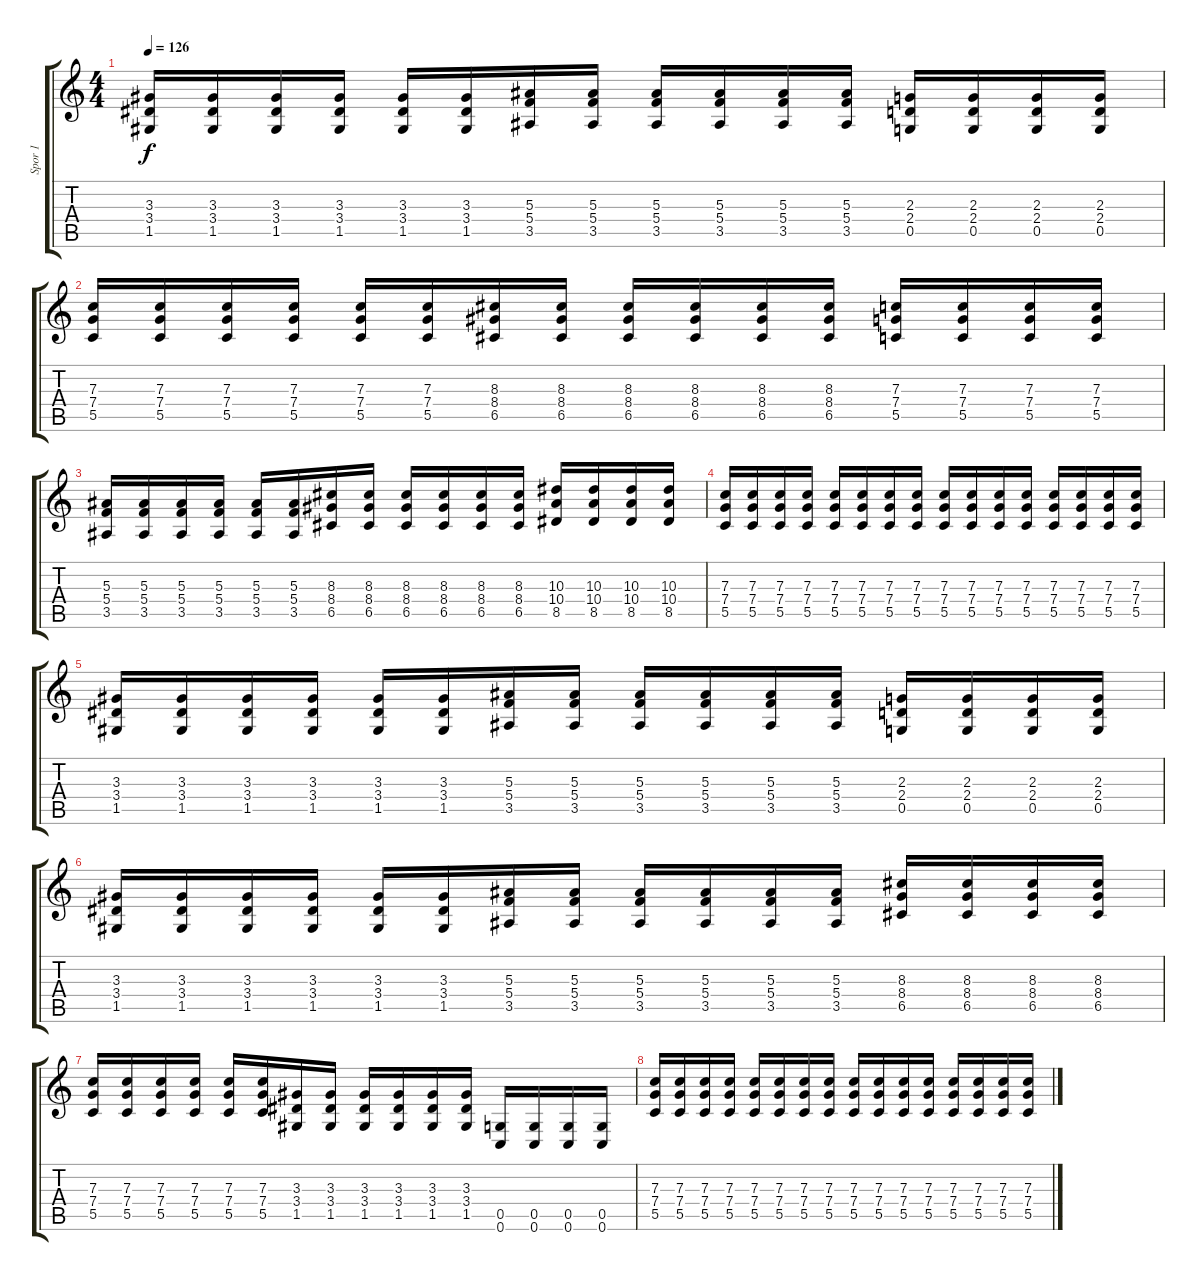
\track ("Spor 1" "Spor 1") {instrument distortionguitar}
\staff {score tabs}
\tuning (D4 A3 F3 C3 G2 C2) {hide}
\ts (4 4)
\tempo 126
\clef g2
\ks c
(3.3 3.4 1.5).16{dy f} (3.3 3.4 1.5).16 (3.3 3.4 1.5).16 (3.3 3.4 1.5).16 (3.3 3.4 1.5).16 (3.3 3.4 1.5).16 (5.3 5.4 3.5).16 (5.3 5.4 3.5).16 (5.3 5.4 3.5).16 (5.3 5.4 3.5).16 (5.3 5.4 3.5).16 (5.3 5.4 3.5).16 (2.3 2.4 0.5).16 (2.3 2.4 0.5).16 (2.3 2.4 0.5).16 (2.3 2.4 0.5).16 |
(7.3 7.4 5.5).16 (7.3 7.4 5.5).16 (7.3 7.4 5.5).16 (7.3 7.4 5.5).16 (7.3 7.4 5.5).16 (7.3 7.4 5.5).16 (8.3 8.4 6.5).16 (8.3 8.4 6.5).16 (8.3 8.4 6.5).16 (8.3 8.4 6.5).16 (8.3 8.4 6.5).16 (8.3 8.4 6.5).16 (7.3 7.4 5.5).16 (7.3 7.4 5.5).16 (7.3 7.4 5.5).16 (7.3 7.4 5.5).16 |
(5.3 5.4 3.5).16 (5.3 5.4 3.5).16 (5.3 5.4 3.5).16 (5.3 5.4 3.5).16 (5.3 5.4 3.5).16 (5.3 5.4 3.5).16 (8.3 8.4 6.5).16 (8.3 8.4 6.5).16 (8.3 8.4 6.5).16 (8.3 8.4 6.5).16 (8.3 8.4 6.5).16 (8.3 8.4 6.5).16 (10.3 10.4 8.5).16 (10.3 10.4 8.5).16 (10.3 10.4 8.5).16 (10.3 10.4 8.5).16 |
(7.3 7.4 5.5).16 (7.3 7.4 5.5).16 (7.3 7.4 5.5).16 (7.3 7.4 5.5).16 (7.3 7.4 5.5).16 (7.3 7.4 5.5).16 (7.3 7.4 5.5).16 (7.3 7.4 5.5).16 (7.3 7.4 5.5).16 (7.3 7.4 5.5).16 (7.3 7.4 5.5).16 (7.3 7.4 5.5).16 (7.3 7.4 5.5).16 (7.3 7.4 5.5).16 (7.3 7.4 5.5).16 (7.3 7.4 5.5).16 |
(3.3 3.4 1.5).16 (3.3 3.4 1.5).16 (3.3 3.4 1.5).16 (3.3 3.4 1.5).16 (3.3 3.4 1.5).16 (3.3 3.4 1.5).16 (5.3 5.4 3.5).16 (5.3 5.4 3.5).16 (5.3 5.4 3.5).16 (5.3 5.4 3.5).16 (5.3 5.4 3.5).16 (5.3 5.4 3.5).16 (2.3 2.4 0.5).16 (2.3 2.4 0.5).16 (2.3 2.4 0.5).16 (2.3 2.4 0.5).16 |
(3.3 3.4 1.5).16 (3.3 3.4 1.5).16 (3.3 3.4 1.5).16 (3.3 3.4 1.5).16 (3.3 3.4 1.5).16 (3.3 3.4 1.5).16 (5.3 5.4 3.5).16 (5.3 5.4 3.5).16 (5.3 5.4 3.5).16 (5.3 5.4 3.5).16 (5.3 5.4 3.5).16 (5.3 5.4 3.5).16 (8.3 8.4 6.5).16 (8.3 8.4 6.5).16 (8.3 8.4 6.5).16 (8.3 8.4 6.5).16 |
(7.3 7.4 5.5).16 (7.3 7.4 5.5).16 (7.3 7.4 5.5).16 (7.3 7.4 5.5).16 (7.3 7.4 5.5).16 (7.3 7.4 5.5).16 (3.3 3.4 1.5).16 (3.3 3.4 1.5).16 (3.3 3.4 1.5).16 (3.3 3.4 1.5).16 (3.3 3.4 1.5).16 (3.3 3.4 1.5).16 (0.5 0.6).16 (0.5 0.6).16 (0.5 0.6).16 (0.5 0.6).16 |
(7.3 7.4 5.5).16 (7.3 7.4 5.5).16 (7.3 7.4 5.5).16 (7.3 7.4 5.5).16 (7.3 7.4 5.5).16 (7.3 7.4 5.5).16 (7.3 7.4 5.5).16 (7.3 7.4 5.5).16 (7.3 7.4 5.5).16 (7.3 7.4 5.5).16 (7.3 7.4 5.5).16 (7.3 7.4 5.5).16 (7.3 7.4 5.5).16 (7.3 7.4 5.5).16 (7.3 7.4 5.5).16 (7.3 7.4 5.5).16
